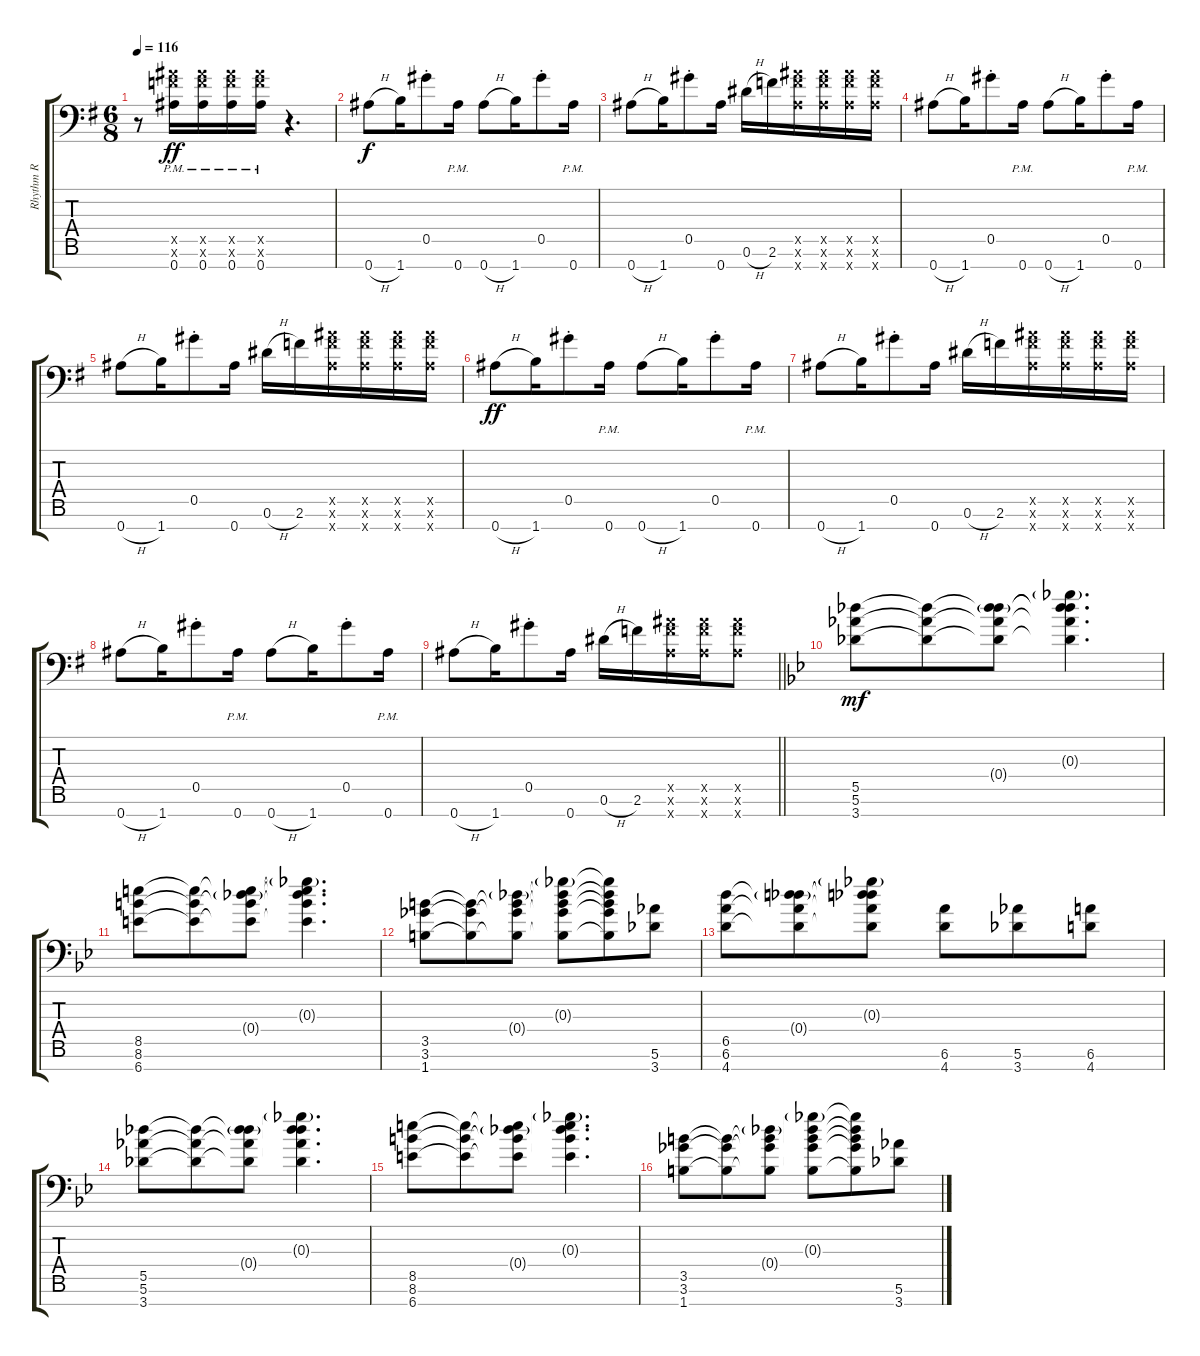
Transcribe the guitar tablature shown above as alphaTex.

\track ("Rhythm R" "Rhythm R") {instrument distortionguitar}
\staff {score tabs}
\tuning (Eb4 Bb3 Gb3 Db3 Ab2 Eb2 Bb1) {hide}
\ts (6 8)
\tempo 116
\clef f4
\ks g
r.8{dy ff} (2.5{pm x} 2.6{pm x} 0.7{pm}).16{ot 8vb} (2.5{pm x} 2.6{pm x} 0.7{pm}).16{ot 8vb} (2.5{pm x} 2.6{pm x} 0.7{pm}).16{ot 8vb} (2.5{pm x} 2.6{pm x} 0.7{pm}).16{ot 8vb} r.4{d} |
0.7{h}.8{ot 8vb dy f} 1.7.16{ot 8vb} 0.5{st}.8{ot 8vb} 0.7{pm}.16{ot 8vb} 0.7{h}.8{ot 8vb} 1.7.16{ot 8vb} 0.5{st}.8{ot 8vb} 0.7{pm}.16{ot 8vb} |
0.7{h}.8{ot 8vb} 1.7.16{ot 8vb} 0.5{st}.8{ot 8vb} 0.7.16{ot 8vb} 0.6{h}.16{ot 8vb} 2.6.16{ot 8vb} (2.5{x} 2.6{x} 0.7{x}).16{ot 8vb} (2.5{x} 2.6{x} 0.7{x}).16{ot 8vb} (2.5{x} 2.6{x} 0.7{x}).16{ot 8vb} (2.5{x} 2.6{x} 0.7{x}).16{ot 8vb} |
0.7{h}.8{ot 8vb} 1.7.16{ot 8vb} 0.5{st}.8{ot 8vb} 0.7{pm}.16{ot 8vb} 0.7{h}.8{ot 8vb} 1.7.16{ot 8vb} 0.5{st}.8{ot 8vb} 0.7{pm}.16{ot 8vb} |
0.7{h}.8{ot 8vb} 1.7.16{ot 8vb} 0.5{st}.8{ot 8vb} 0.7.16{ot 8vb} 0.6{h}.16{ot 8vb} 2.6.16{ot 8vb} (2.5{x} 2.6{x} 0.7{x}).16{ot 8vb} (2.5{x} 2.6{x} 0.7{x}).16{ot 8vb} (2.5{x} 2.6{x} 0.7{x}).16{ot 8vb} (2.5{x} 2.6{x} 0.7{x}).16{ot 8vb} |
0.7{h}.8{ot 8vb dy ff} 1.7.16{ot 8vb} 0.5{st}.8{ot 8vb} 0.7{pm}.16{ot 8vb} 0.7{h}.8{ot 8vb} 1.7.16{ot 8vb} 0.5{st}.8{ot 8vb} 0.7{pm}.16{ot 8vb} |
0.7{h}.8{ot 8vb} 1.7.16{ot 8vb} 0.5{st}.8{ot 8vb} 0.7.16{ot 8vb} 0.6{h}.16{ot 8vb} 2.6.16{ot 8vb} (2.5{x} 2.6{x} 0.7{x}).16{ot 8vb} (2.5{x} 2.6{x} 0.7{x}).16{ot 8vb} (2.5{x} 2.6{x} 0.7{x}).16{ot 8vb} (2.5{x} 2.6{x} 0.7{x}).16{ot 8vb} |
0.7{h}.8{ot 8vb} 1.7.16{ot 8vb} 0.5{st}.8{ot 8vb} 0.7{pm}.16{ot 8vb} 0.7{h}.8{ot 8vb} 1.7.16{ot 8vb} 0.5{st}.8{ot 8vb} 0.7{pm}.16{ot 8vb} |
\barLineRight lightlight
0.7{h}.8{ot 8vb} 1.7.16{ot 8vb} 0.5{st}.8{ot 8vb} 0.7.16{ot 8vb} 0.6{h}.16{ot 8vb} 2.6.16{ot 8vb} (2.5{x} 2.6{x} 0.7{x}).16{ot 8vb} (2.5{x} 2.6{x} 0.7{x}).16{ot 8vb} (2.5{x} 2.6{x} 0.7{x}).8{ot 8vb} |
\ks bb
(5.5 5.6 3.7).8{ot 8vb dy mf} (5.5{t} 5.6{t} 3.7{t}).8{ot 8vb} (0.4{g} 5.5{t} 5.6{t} 3.7{t}).8{ot 8vb} (0.3{g} 0.4{t} 5.5{t} 5.6{t} 3.7{t}).4{d ot 8vb} |
(8.5 8.6 6.7).8{ot 8vb} (8.5{t} 8.6{t} 6.7{t}).8{ot 8vb} (0.4{g} 8.5{t} 8.6{t} 6.7{t}).8{ot 8vb} (0.3{g} 0.4{t} 8.5{t} 8.6{t} 6.7{t}).4{d ot 8vb} |
(3.5 3.6 1.7).8{ot 8vb} (3.5{t} 3.6{t} 1.7{t}).8{ot 8vb} (0.4{g} 3.5{t} 3.6{t} 1.7{t}).8{ot 8vb} (0.3{g} 0.4{t} 3.5{t} 3.6{t} 1.7{t}).8{ot 8vb} (0.3{t} 0.4{t} 3.5{t} 3.6{t} 1.7{t}).8{ot 8vb} (5.6 3.7).8{ot 8vb} |
(6.5 6.6 4.7).8{ot 8vb} (0.4{g} 6.5{t} 6.6{t} 4.7{t}).8{ot 8vb} (0.3{g} 0.4{t} 6.5{t} 6.6{t} 4.7{t}).8{ot 8vb} (6.6 4.7).8{ot 8vb} (5.6 3.7).8{ot 8vb} (6.6 4.7).8{ot 8vb} |
(5.5 5.6 3.7).8{ot 8vb} (5.5{t} 5.6{t} 3.7{t}).8{ot 8vb} (0.4{g} 5.5{t} 5.6{t} 3.7{t}).8{ot 8vb} (0.3{g} 0.4{t} 5.5{t} 5.6{t} 3.7{t}).4{d ot 8vb} |
(8.5 8.6 6.7).8{ot 8vb} (8.5{t} 8.6{t} 6.7{t}).8{ot 8vb} (0.4{g} 8.5{t} 8.6{t} 6.7{t}).8{ot 8vb} (0.3{g} 0.4{t} 8.5{t} 8.6{t} 6.7{t}).4{d ot 8vb} |
(3.5 3.6 1.7).8{ot 8vb} (3.5{t} 3.6{t} 1.7{t}).8{ot 8vb} (0.4{g} 3.5{t} 3.6{t} 1.7{t}).8{ot 8vb} (0.3{g} 0.4{t} 3.5{t} 3.6{t} 1.7{t}).8{ot 8vb} (0.3{t} 0.4{t} 3.5{t} 3.6{t} 1.7{t}).8{ot 8vb} (5.6 3.7).8{ot 8vb}
